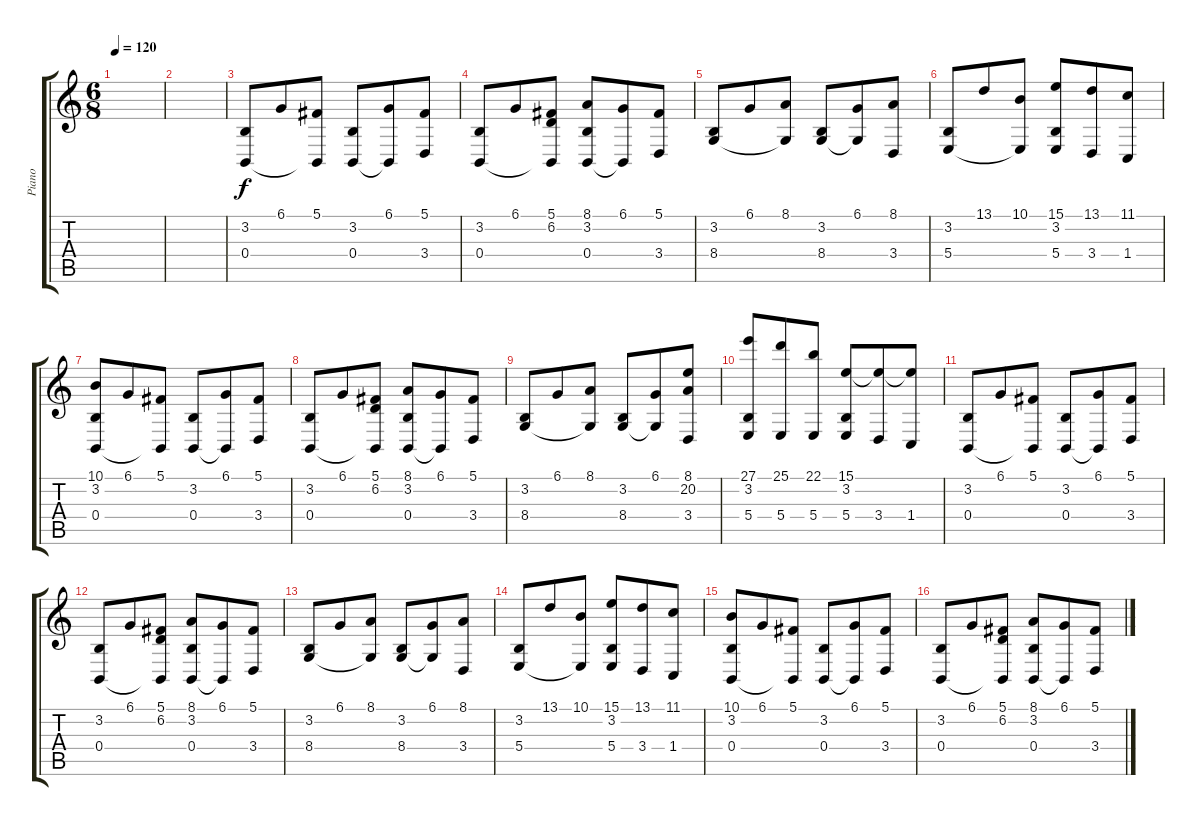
\track ("Piano" "Piano") {instrument acousticgrandpiano}
\staff {score tabs}
\tuning (Db4 Ab3 E3 B2 Gb2 B1) {hide}
\ts (6 8)
\tempo 120
\clef g2
\ks c
|
|
(3.2 0.4).8 6.1.8 (5.1 0.4{t}).8 (3.2 0.4).8 (6.1 0.4{t}).8 (5.1 3.4).8 |
(3.2 0.4).8 6.1.8 (5.1 6.2 0.4{t}).8 (8.1 3.2 0.4).8 (6.1 0.4{t}).8 (5.1 3.4).8 |
(3.2 8.4).8 6.1.8 (8.1 8.4{t}).8 (3.2 8.4).8 (6.1 8.4{t}).8 (8.1 3.4).8 |
(3.2 5.4).8 13.1.8 (10.1 5.4{t}).8 (15.1 3.2 5.4).8 (13.1 3.4).8 (11.1 1.4).8 |
(10.1 3.2 0.4).8 6.1.8 (5.1 0.4{t}).8 (3.2 0.4).8 (6.1 0.4{t}).8 (5.1 3.4).8 |
(3.2 0.4).8 6.1.8 (5.1 6.2 0.4{t}).8 (8.1 3.2 0.4).8 (6.1 0.4{t}).8 (5.1 3.4).8 |
(3.2 8.4).8 6.1.8 (8.1 8.4{t}).8 (3.2 8.4).8 (6.1 8.4{t}).8 (8.1 20.2 3.4).8 |
(27.1 3.2 5.4).8 (25.1 5.4).8 (22.1 5.4).8 (15.1 3.2 5.4).8 (15.1{t} 3.4).8 (15.1{t} 1.4).8 |
(3.2 0.4).8 6.1.8 (5.1 0.4{t}).8 (3.2 0.4).8 (6.1 0.4{t}).8 (5.1 3.4).8 |
(3.2 0.4).8 6.1.8 (5.1 6.2 0.4{t}).8 (8.1 3.2 0.4).8 (6.1 0.4{t}).8 (5.1 3.4).8 |
(3.2 8.4).8 6.1.8 (8.1 8.4{t}).8 (3.2 8.4).8 (6.1 8.4{t}).8 (8.1 3.4).8 |
(3.2 5.4).8 13.1.8 (10.1 5.4{t}).8 (15.1 3.2 5.4).8 (13.1 3.4).8 (11.1 1.4).8 |
(10.1 3.2 0.4).8 6.1.8 (5.1 0.4{t}).8 (3.2 0.4).8 (6.1 0.4{t}).8 (5.1 3.4).8 |
(3.2 0.4).8 6.1.8 (5.1 6.2 0.4{t}).8 (8.1 3.2 0.4).8 (6.1 0.4{t}).8 (5.1 3.4).8
